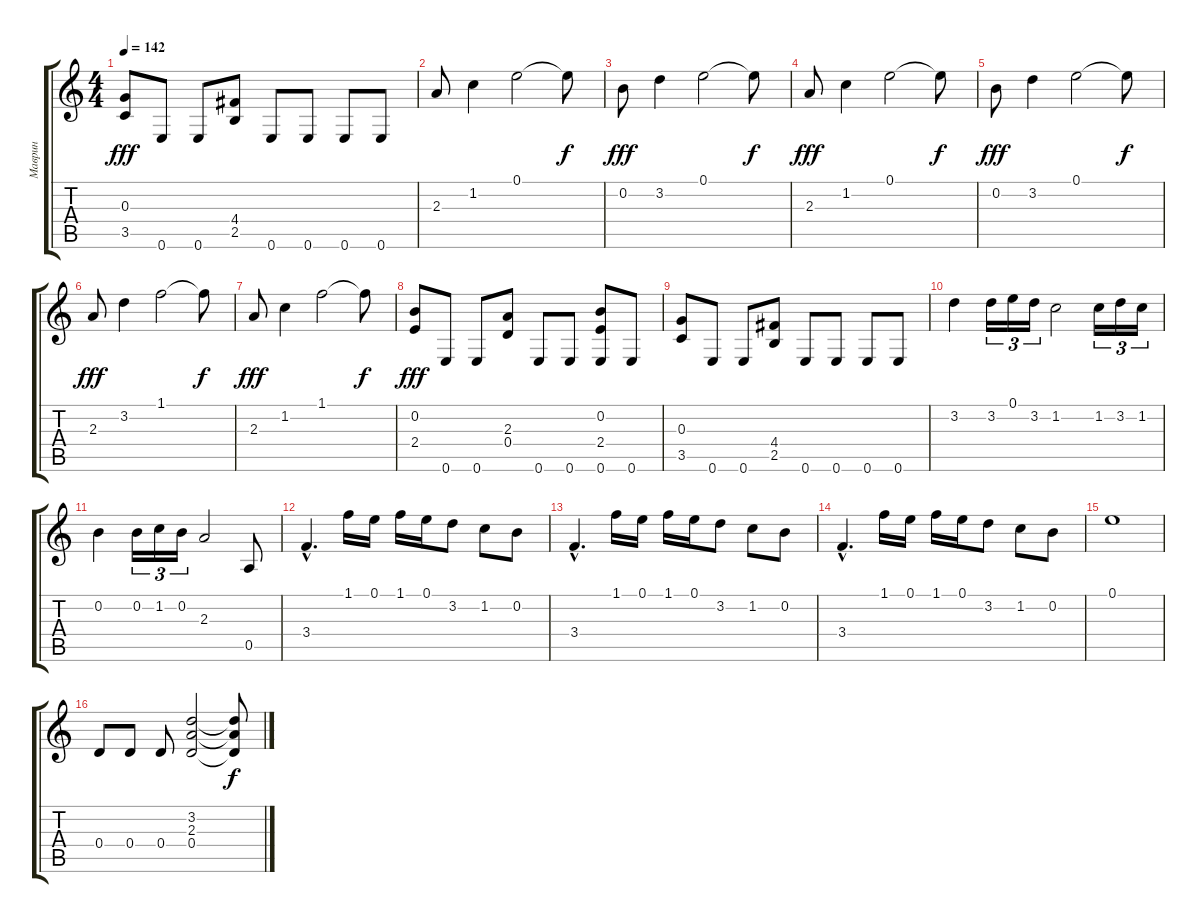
\track ("Маврин" "Маврин") {instrument distortionguitar}
\staff {score tabs}
\tuning (E4 B3 G3 D3 A2 E2) {hide}
\ts (4 4)
\tempo 142
\clef g2
\ks c
(0.3 3.5).8{dy fff} 0.6.8 0.6.8 (4.4 2.5).8 0.6.8 0.6.8 0.6.8 0.6.8 |
2.3.8{instrument acousticguitarsteel} 1.2.4 0.1.2 0.1{t}.8{dy f} |
0.2.8{dy fff} 3.2.4 0.1.2 0.1{t}.8{dy f} |
2.3.8{dy fff} 1.2.4 0.1.2 0.1{t}.8{dy f} |
0.2.8{dy fff} 3.2.4 0.1.2 0.1{t}.8{dy f} |
2.3.8{dy fff} 3.2.4 1.1.2 1.1{t}.8{dy f} |
2.3.8{dy fff} 1.2.4 1.1.2 1.1{t}.8{dy f} |
(0.2 2.4).8{dy fff instrument distortionguitar} 0.6.8 0.6.8 (2.3 0.4).8 0.6.8 0.6.8 (0.2 2.4 0.6).8 0.6.8 |
(0.3 3.5).8 0.6.8 0.6.8 (4.4 2.5).8 0.6.8 0.6.8 0.6.8 0.6.8 |
3.2.4 3.2.16{tu (3 2)} 0.1.16{tu (3 2)} 3.2.16{tu (3 2)} 1.2.2 1.2.16{tu (3 2)} 3.2.16{tu (3 2)} 1.2.16{tu (3 2)} |
0.2.4 0.2.16{tu (3 2)} 1.2.16{tu (3 2)} 0.2.16{tu (3 2)} 2.3.2 0.5.8 |
3.4{hac}.4{d} 1.1.16 0.1.16 1.1.16 0.1.16 3.2.8 1.2.8 0.2.8 |
3.4{hac}.4{d} 1.1.16 0.1.16 1.1.16 0.1.16 3.2.8 1.2.8 0.2.8 |
3.4{hac}.4{d} 1.1.16 0.1.16 1.1.16 0.1.16 3.2.8 1.2.8 0.2.8 |
0.1.1 |
0.4.8 0.4.8 0.4.8 (3.2 2.3 0.4).2 (3.2{t} 2.3{t} 0.4{t}).8{dy f}
